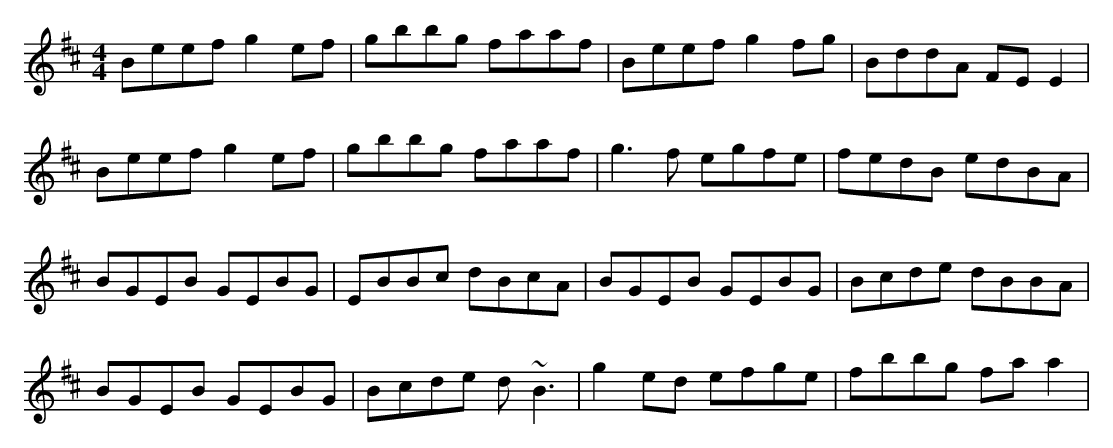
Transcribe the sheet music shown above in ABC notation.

X:1
M:4/4
K:Edor
Beef g2ef |gbbg faaf|Beef g2fg|BddA FEE2|
Beef g2ef |gbbg faaf |g3f egfe|fedB edBA|
BGEB GEBG|EBBc dBcA|BGEB GEBG|Bcde dBBA|
BGEB GEBG|Bcde d~B3|g2ed efge|fbbg faa2|
